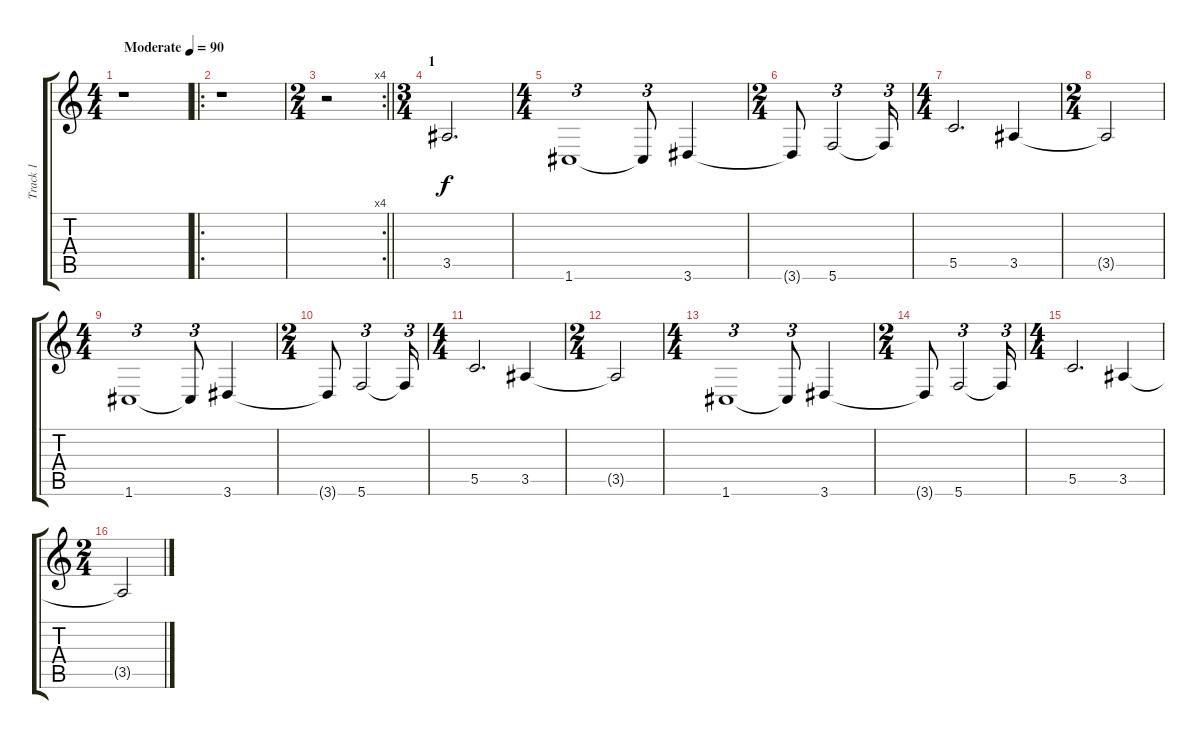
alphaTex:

\track ("Track 1" "Track 1") {instrument distortionguitar}
\staff {score tabs}
\tuning (E4 B3 G3 D3 G2 C2) {hide}
\ts (4 4)
\tempo (90 "Moderate")
\clef g2
\ks c
r.1{dy f volume 0 instrument distortionguitar} |
\ro
r.1 |
\rc 4
\ts (2 4)
\barLineRight lightlight
r.2 |
\ts (3 4)
\section ("" "1")
3.5.2{d volume 13} |
\ts (4 4)
1.6.1{tu (3 2)} 1.6{t}.8{tu (3 2)} 3.6.4 |
\ts (2 4)
3.6{t}.8 5.6.2{tu (3 2)} 5.6{t}.16{tu (3 2)} |
\ts (4 4)
5.5.2{d} 3.5.4 |
\ts (2 4)
3.5{t}.2 |
\ts (4 4)
1.6.1{tu (3 2)} 1.6{t}.8{tu (3 2)} 3.6.4 |
\ts (2 4)
3.6{t}.8 5.6.2{tu (3 2)} 5.6{t}.16{tu (3 2)} |
\ts (4 4)
5.5.2{d} 3.5.4 |
\ts (2 4)
3.5{t}.2 |
\ts (4 4)
1.6.1{tu (3 2)} 1.6{t}.8{tu (3 2)} 3.6.4 |
\ts (2 4)
3.6{t}.8 5.6.2{tu (3 2)} 5.6{t}.16{tu (3 2)} |
\ts (4 4)
5.5.2{d} 3.5.4 |
\ts (2 4)
3.5{t}.2
